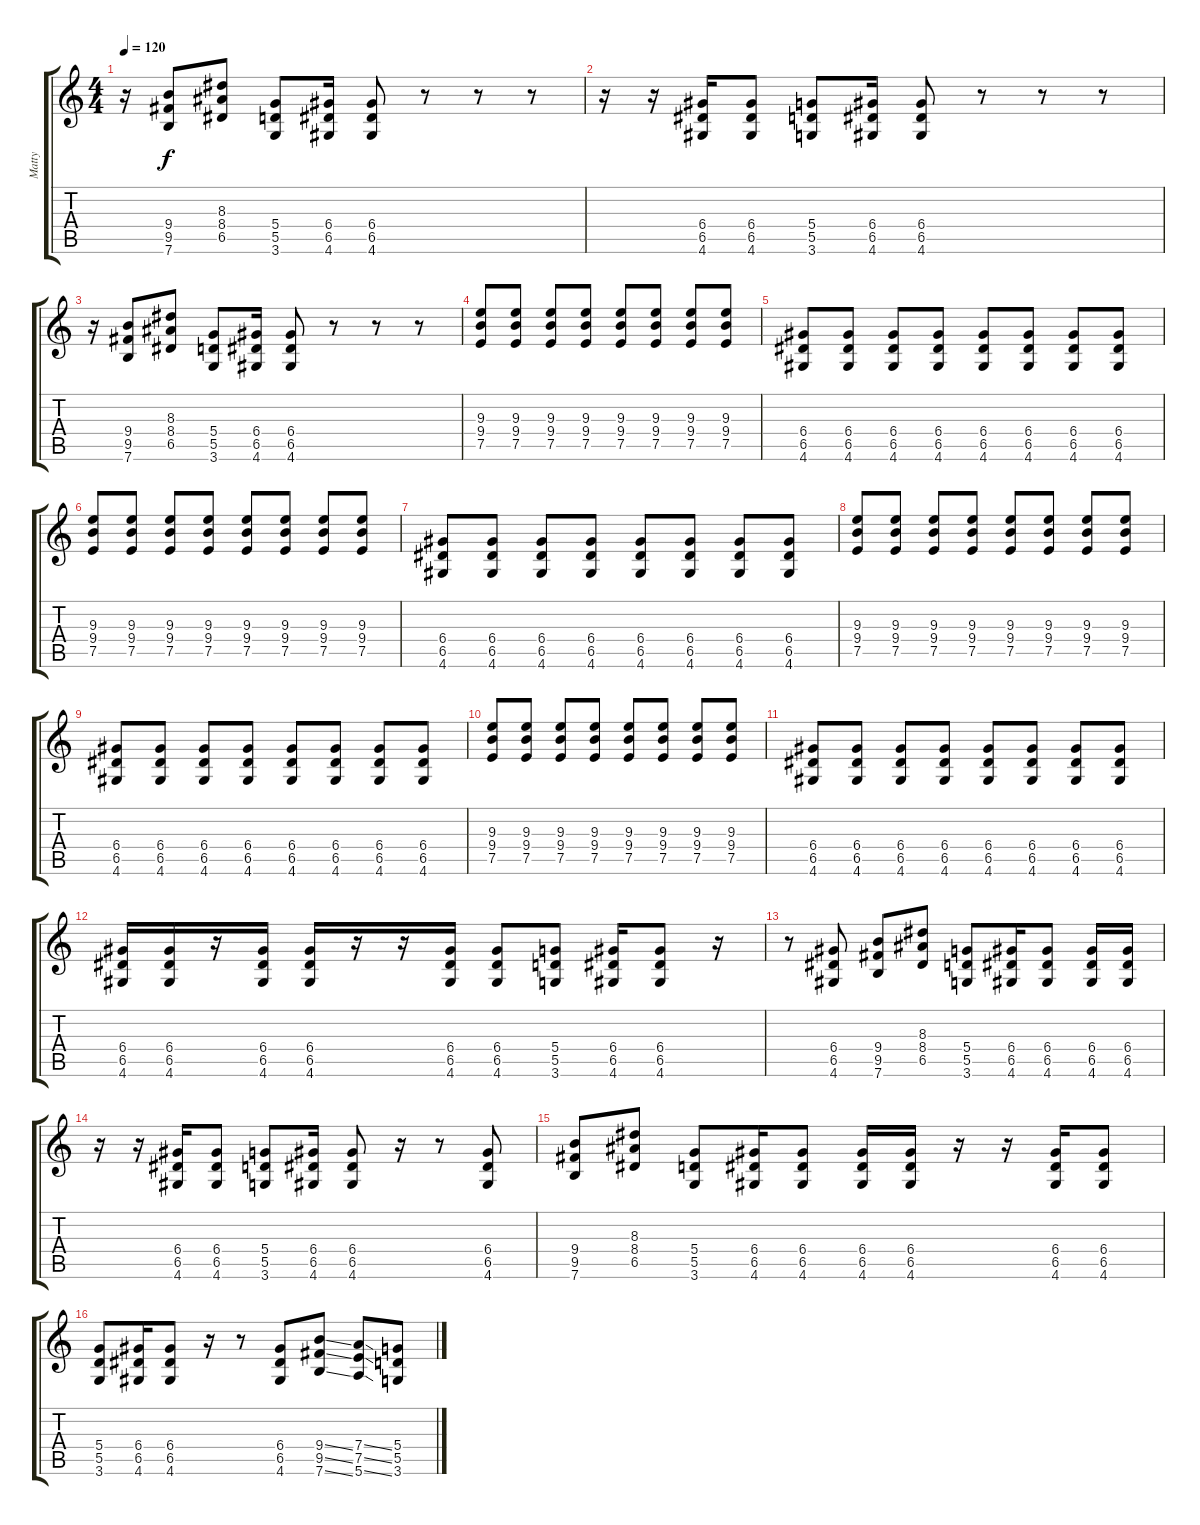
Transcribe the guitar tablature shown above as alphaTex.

\track ("Matty" "Matty") {instrument overdrivenguitar}
\staff {score tabs}
\tuning (E4 B3 G3 D3 A2 E2) {hide}
\ts (4 4)
\tempo 120
\clef g2
\ks c
r.16{dy f} (9.4 9.5 7.6).8 (8.3 8.4 6.5).8 (5.4 5.5 3.6).8 (6.4 6.5 4.6).16 (6.4 6.5 4.6).8 r.8 r.8 r.8 |
r.16 r.16 (6.4 6.5 4.6).16 (6.4 6.5 4.6).8 (5.4 5.5 3.6).8 (6.4 6.5 4.6).16 (6.4 6.5 4.6).8 r.8 r.8 r.8 |
r.16 (9.4 9.5 7.6).8 (8.3 8.4 6.5).8 (5.4 5.5 3.6).8 (6.4 6.5 4.6).16 (6.4 6.5 4.6).8 r.8 r.8 r.8 |
(9.3 9.4 7.5).8 (9.3 9.4 7.5).8 (9.3 9.4 7.5).8 (9.3 9.4 7.5).8 (9.3 9.4 7.5).8 (9.3 9.4 7.5).8 (9.3 9.4 7.5).8 (9.3 9.4 7.5).8 |
(6.4 6.5 4.6).8 (6.4 6.5 4.6).8 (6.4 6.5 4.6).8 (6.4 6.5 4.6).8 (6.4 6.5 4.6).8 (6.4 6.5 4.6).8 (6.4 6.5 4.6).8 (6.4 6.5 4.6).8 |
(9.3 9.4 7.5).8 (9.3 9.4 7.5).8 (9.3 9.4 7.5).8 (9.3 9.4 7.5).8 (9.3 9.4 7.5).8 (9.3 9.4 7.5).8 (9.3 9.4 7.5).8 (9.3 9.4 7.5).8 |
(6.4 6.5 4.6).8 (6.4 6.5 4.6).8 (6.4 6.5 4.6).8 (6.4 6.5 4.6).8 (6.4 6.5 4.6).8 (6.4 6.5 4.6).8 (6.4 6.5 4.6).8 (6.4 6.5 4.6).8 |
(9.3 9.4 7.5).8 (9.3 9.4 7.5).8 (9.3 9.4 7.5).8 (9.3 9.4 7.5).8 (9.3 9.4 7.5).8 (9.3 9.4 7.5).8 (9.3 9.4 7.5).8 (9.3 9.4 7.5).8 |
(6.4 6.5 4.6).8 (6.4 6.5 4.6).8 (6.4 6.5 4.6).8 (6.4 6.5 4.6).8 (6.4 6.5 4.6).8 (6.4 6.5 4.6).8 (6.4 6.5 4.6).8 (6.4 6.5 4.6).8 |
(9.3 9.4 7.5).8 (9.3 9.4 7.5).8 (9.3 9.4 7.5).8 (9.3 9.4 7.5).8 (9.3 9.4 7.5).8 (9.3 9.4 7.5).8 (9.3 9.4 7.5).8 (9.3 9.4 7.5).8 |
(6.4 6.5 4.6).8 (6.4 6.5 4.6).8 (6.4 6.5 4.6).8 (6.4 6.5 4.6).8 (6.4 6.5 4.6).8 (6.4 6.5 4.6).8 (6.4 6.5 4.6).8 (6.4 6.5 4.6).8 |
(6.4 6.5 4.6).16 (6.4 6.5 4.6).16 r.16 (6.4 6.5 4.6).16 (6.4 6.5 4.6).16 r.16 r.16 (6.4 6.5 4.6).16 (6.4 6.5 4.6).8 (5.4 5.5 3.6).8 (6.4 6.5 4.6).16 (6.4 6.5 4.6).8 r.16 |
r.8 (6.4 6.5 4.6).8 (9.4 9.5 7.6).8 (8.3 8.4 6.5).8 (5.4 5.5 3.6).8 (6.4 6.5 4.6).16 (6.4 6.5 4.6).8 (6.4 6.5 4.6).16 (6.4 6.5 4.6).16 |
r.16 r.16 (6.4 6.5 4.6).16 (6.4 6.5 4.6).8 (5.4 5.5 3.6).8 (6.4 6.5 4.6).16 (6.4 6.5 4.6).8 r.16 r.8 (6.4 6.5 4.6).8 |
(9.4 9.5 7.6).8 (8.3 8.4 6.5).8 (5.4 5.5 3.6).8 (6.4 6.5 4.6).16 (6.4 6.5 4.6).8 (6.4 6.5 4.6).16 (6.4 6.5 4.6).16 r.16 r.16 (6.4 6.5 4.6).16 (6.4 6.5 4.6).8 |
(5.4 5.5 3.6).8 (6.4 6.5 4.6).16 (6.4 6.5 4.6).8 r.16 r.8 (6.4 6.5 4.6).8 (9.4{ss} 9.5{ss} 7.6{ss}).8 (7.4{ss} 7.5{ss} 5.6{ss}).8 (5.4 5.5 3.6).8
